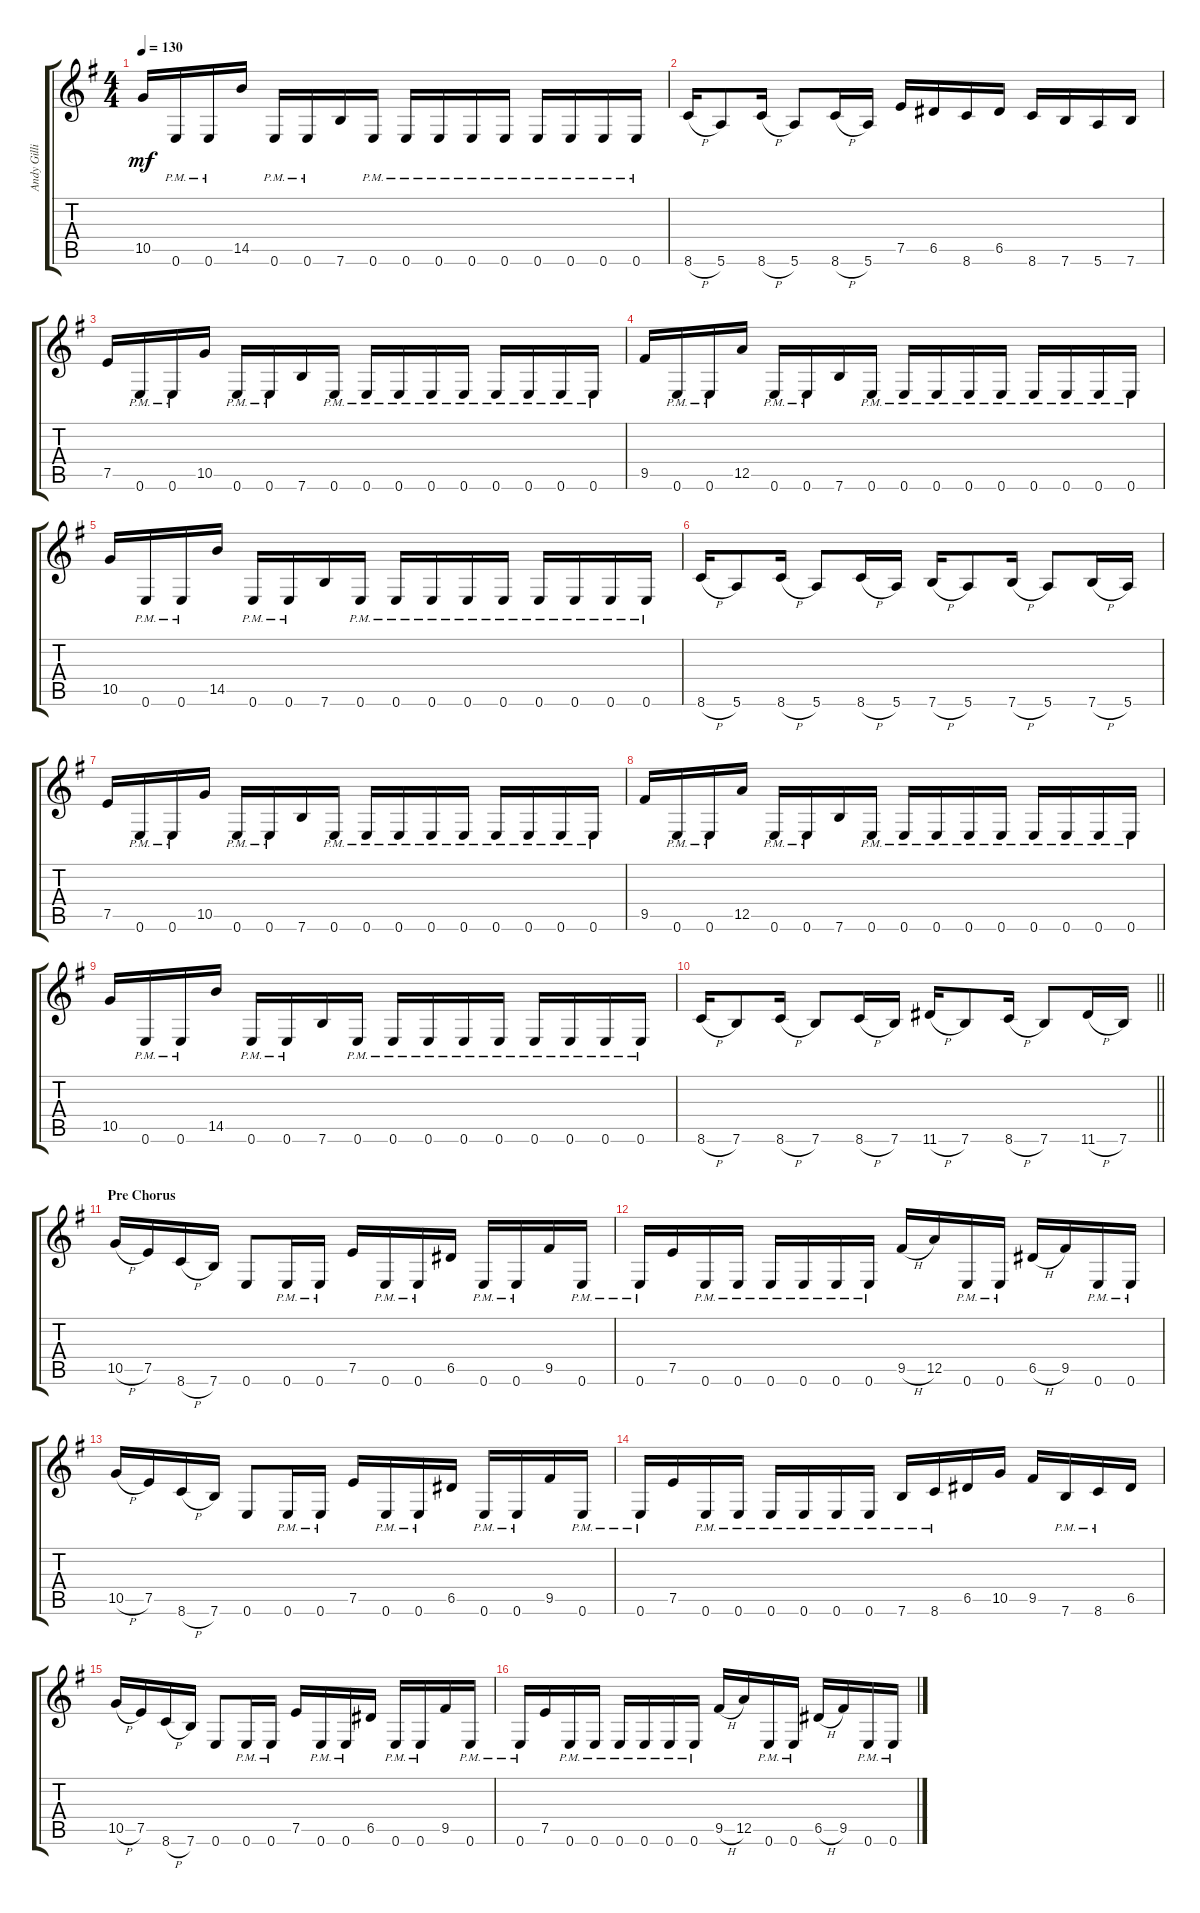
\track ("Andy Gillion (guitar)" "Andy Gilli") {instrument distortionguitar}
\staff {score tabs}
\tuning (E4 B3 G3 D3 A2 E2) {hide}
\ts (4 4)
\tempo 130
\clef g2
\ks eminor
10.5.16{dy mf} 0.6{pm}.16 0.6{pm}.16 14.5.16 0.6{pm}.16 0.6{pm}.16 7.6.16 0.6{pm}.16 0.6{pm}.16 0.6{pm}.16 0.6{pm}.16 0.6{pm}.16 0.6{pm}.16 0.6{pm}.16 0.6{pm}.16 0.6{pm}.16 |
8.6{h}.16 5.6.8 8.6{h}.16 5.6.8 8.6{h}.16 5.6.16 7.5.16 6.5.16 8.6.16 6.5.16 8.6.16 7.6.16 5.6.16 7.6.16 |
7.5.16 0.6{pm}.16 0.6{pm}.16 10.5.16 0.6{pm}.16 0.6{pm}.16 7.6.16 0.6{pm}.16 0.6{pm}.16 0.6{pm}.16 0.6{pm}.16 0.6{pm}.16 0.6{pm}.16 0.6{pm}.16 0.6{pm}.16 0.6{pm}.16 |
9.5.16 0.6{pm}.16 0.6{pm}.16 12.5.16 0.6{pm}.16 0.6{pm}.16 7.6.16 0.6{pm}.16 0.6{pm}.16 0.6{pm}.16 0.6{pm}.16 0.6{pm}.16 0.6{pm}.16 0.6{pm}.16 0.6{pm}.16 0.6{pm}.16 |
10.5.16 0.6{pm}.16 0.6{pm}.16 14.5.16 0.6{pm}.16 0.6{pm}.16 7.6.16 0.6{pm}.16 0.6{pm}.16 0.6{pm}.16 0.6{pm}.16 0.6{pm}.16 0.6{pm}.16 0.6{pm}.16 0.6{pm}.16 0.6{pm}.16 |
8.6{h}.16 5.6.8 8.6{h}.16 5.6.8 8.6{h}.16 5.6.16 7.6{h}.16 5.6.8 7.6{h}.16 5.6.8 7.6{h}.16 5.6.16 |
7.5.16 0.6{pm}.16 0.6{pm}.16 10.5.16 0.6{pm}.16 0.6{pm}.16 7.6.16 0.6{pm}.16 0.6{pm}.16 0.6{pm}.16 0.6{pm}.16 0.6{pm}.16 0.6{pm}.16 0.6{pm}.16 0.6{pm}.16 0.6{pm}.16 |
9.5.16 0.6{pm}.16 0.6{pm}.16 12.5.16 0.6{pm}.16 0.6{pm}.16 7.6.16 0.6{pm}.16 0.6{pm}.16 0.6{pm}.16 0.6{pm}.16 0.6{pm}.16 0.6{pm}.16 0.6{pm}.16 0.6{pm}.16 0.6{pm}.16 |
10.5.16 0.6{pm}.16 0.6{pm}.16 14.5.16 0.6{pm}.16 0.6{pm}.16 7.6.16 0.6{pm}.16 0.6{pm}.16 0.6{pm}.16 0.6{pm}.16 0.6{pm}.16 0.6{pm}.16 0.6{pm}.16 0.6{pm}.16 0.6{pm}.16 |
\barLineRight lightlight
8.6{h}.16 7.6.8 8.6{h}.16 7.6.8 8.6{h}.16 7.6.16 11.6{h}.16 7.6.8 8.6{h}.16 7.6.8 11.6{h}.16 7.6.16 |
\section ("" "Pre Chorus")
10.5{h}.16 7.5.16 8.6{h}.16 7.6.16 0.6.8 0.6{pm}.16 0.6{pm}.16 7.5.16 0.6{pm}.16 0.6{pm}.16 6.5.16 0.6{pm}.16 0.6{pm}.16 9.5.16 0.6{pm}.16 |
0.6{pm}.16 7.5.16 0.6{pm}.16 0.6{pm}.16 0.6{pm}.16 0.6{pm}.16 0.6{pm}.16 0.6{pm}.16 9.5{h}.16 12.5.16 0.6{pm}.16 0.6{pm}.16 6.5{h}.16 9.5.16 0.6{pm}.16 0.6{pm}.16 |
10.5{h}.16 7.5.16 8.6{h}.16 7.6.16 0.6.8 0.6{pm}.16 0.6{pm}.16 7.5.16 0.6{pm}.16 0.6{pm}.16 6.5.16 0.6{pm}.16 0.6{pm}.16 9.5.16 0.6{pm}.16 |
0.6{pm}.16 7.5.16 0.6{pm}.16 0.6{pm}.16 0.6{pm}.16 0.6{pm}.16 0.6{pm}.16 0.6{pm}.16 7.6{pm}.16 8.6{pm}.16 6.5.16 10.5.16 9.5.16 7.6{pm}.16 8.6{pm}.16 6.5.16 |
10.5{h}.16 7.5.16 8.6{h}.16 7.6.16 0.6.8 0.6{pm}.16 0.6{pm}.16 7.5.16 0.6{pm}.16 0.6{pm}.16 6.5.16 0.6{pm}.16 0.6{pm}.16 9.5.16 0.6{pm}.16 |
0.6{pm}.16 7.5.16 0.6{pm}.16 0.6{pm}.16 0.6{pm}.16 0.6{pm}.16 0.6{pm}.16 0.6{pm}.16 9.5{h}.16 12.5.16 0.6{pm}.16 0.6{pm}.16 6.5{h}.16 9.5.16 0.6{pm}.16 0.6{pm}.16
